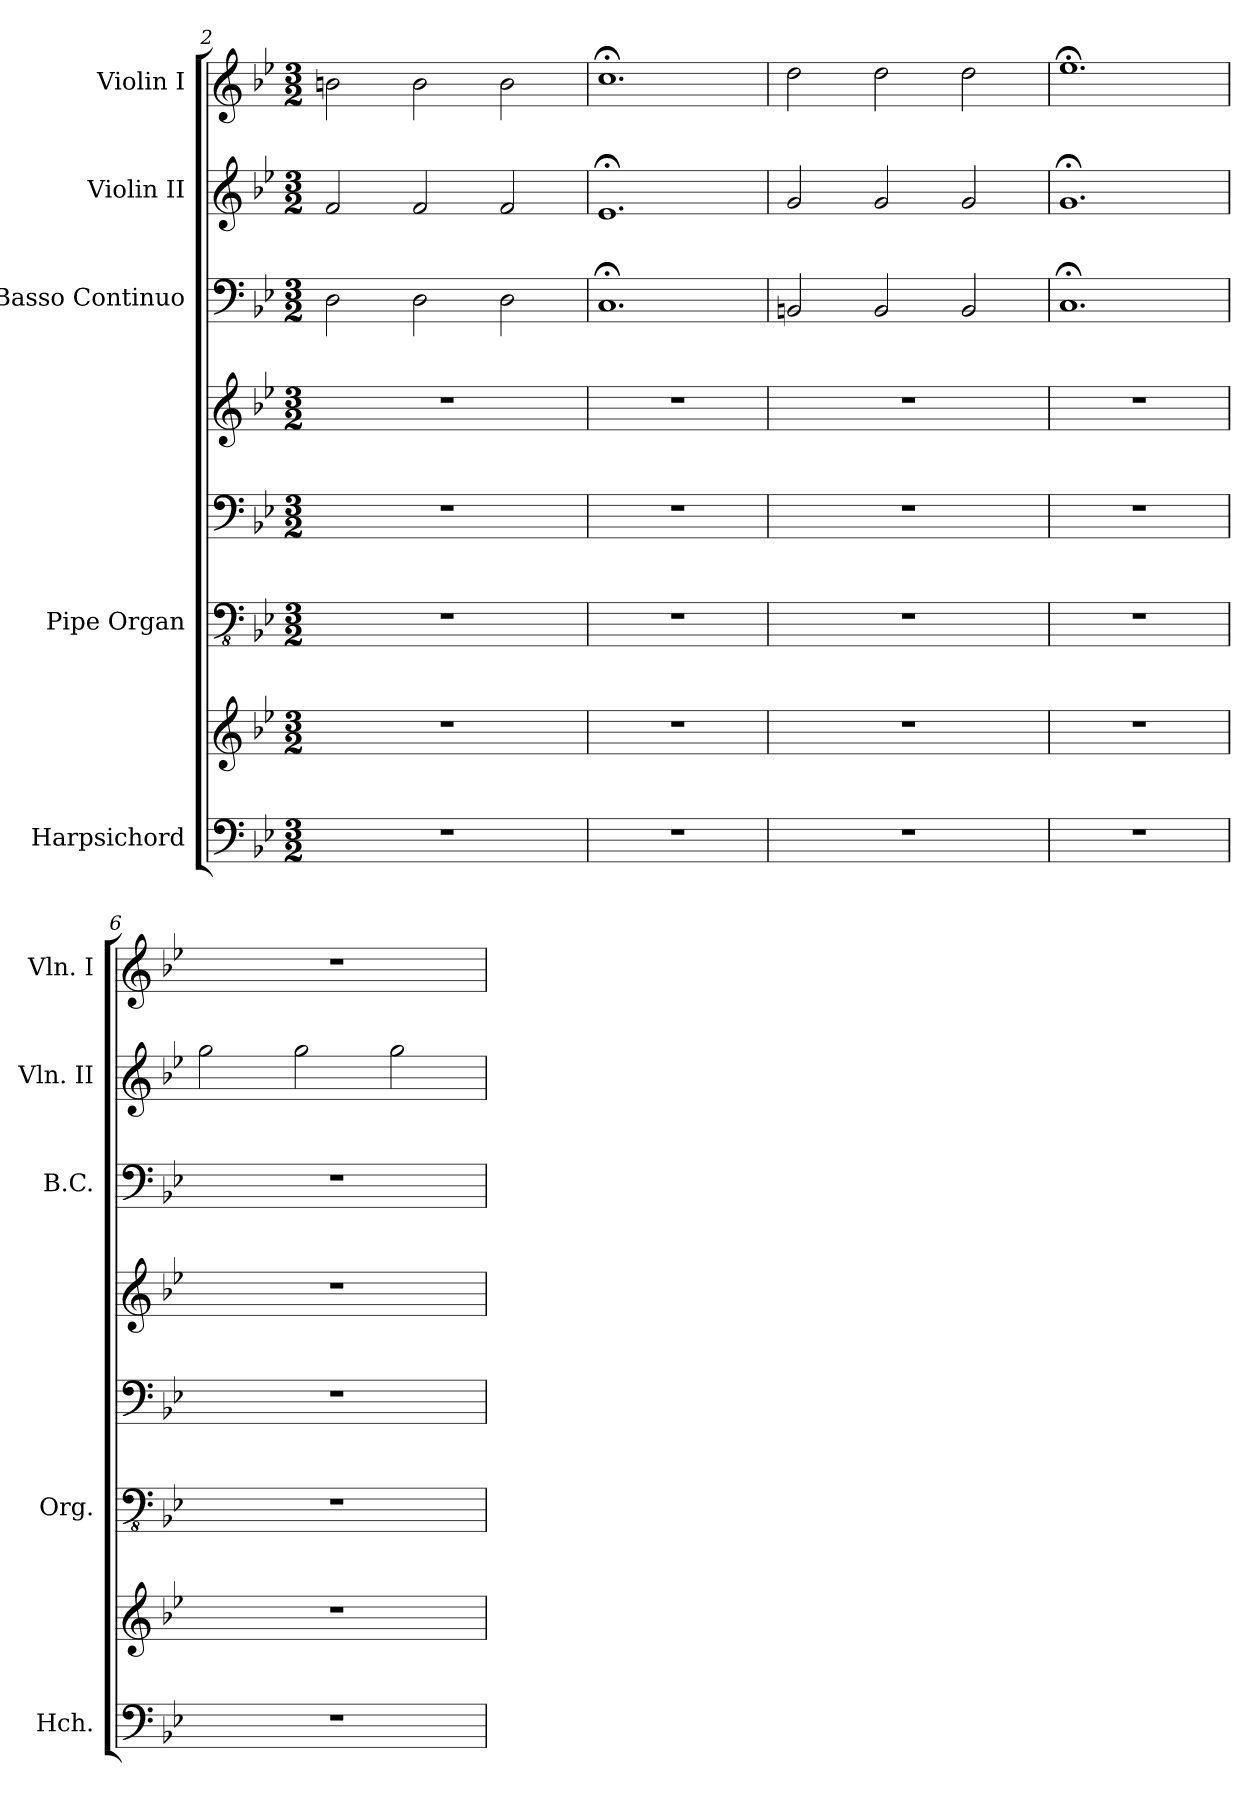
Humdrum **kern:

**kern	**kern	**kern	**kern	**kern	**kern	**kern	**kern
*part5	*part5	*part4	*part4	*part4	*part3	*part2	*part1
*staff8	*staff7	*staff6	*staff5	*staff4	*staff3	*staff2	*staff1
*I"Harpsichord	*	*I"Pipe Organ	*	*	*I"Basso Continuo	*I"Violin II	*I"Violin I
*I'Hch.	*	*I'Org.	*	*	*I'B.C.	*I'Vln. II	*I'Vln. I
*clefF4	*clefG2	*clefFv4	*clefF4	*clefG2	*clefF4	*clefG2	*clefG2
*k[b-e-]	*k[b-e-]	*k[b-e-]	*k[b-e-]	*k[b-e-]	*k[b-e-]	*k[b-e-]	*k[b-e-]
*M3/2	*M3/2	*M3/2	*M3/2	*M3/2	*M3/2	*M3/2	*M3/2
=2	=2	=2	=2	=2	=2	=2	=2
1.r	1.r	1.r	1.r	1.r	2D\	2f/	2bn\
.	.	.	.	.	2D\	2f/	2b\
.	.	.	.	.	2D\	2f/	2b\
=3	=3	=3	=3	=3	=3	=3	=3
1.r	1.r	1.r	1.r	1.r	1.C;<	1.e-;<	1.cc;<
=4	=4	=4	=4	=4	=4	=4	=4
1.r	1.r	1.r	1.r	1.r	2BBn/	2g/	2dd\
.	.	.	.	.	2BB/	2g/	2dd\
.	.	.	.	.	2BB/	2g/	2dd\
=5	=5	=5	=5	=5	=5	=5	=5
1.r	1.r	1.r	1.r	1.r	1.C;<	1.g;<	1.ee-;<
=6	=6	=6	=6	=6	=6	=6	=6
1.r	1.r	1.r	1.r	1.r	1.r	2gg\	1.r
.	.	.	.	.	.	2gg\	.
.	.	.	.	.	.	2gg\	.
=	=	=	=	=	=	=	=
*-	*-	*-	*-	*-	*-	*-	*-
